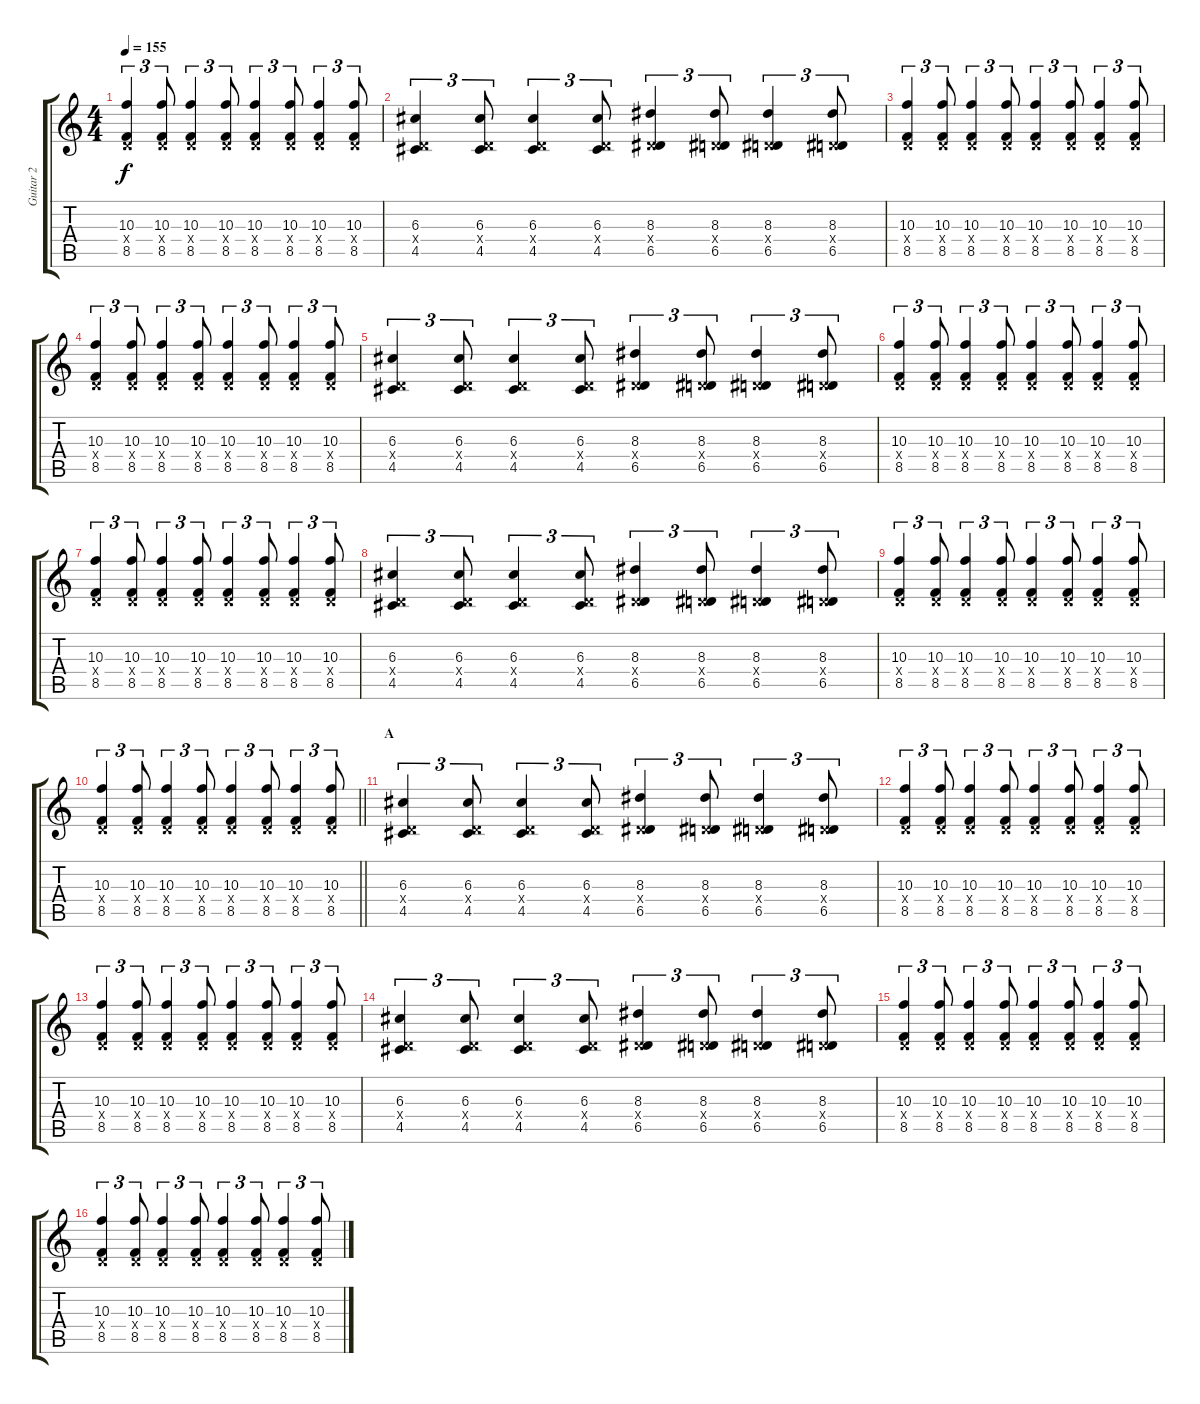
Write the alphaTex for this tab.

\track ("Guitar 2" "Guitar 2") {instrument overdrivenguitar}
\staff {score tabs}
\tuning (E4 B3 G3 D3 A2 E2) {hide}
\ts (4 4)
\tempo 155
\clef g2
\ks c
(10.3 0.4{x} 8.5).4{tu (3 2) dy f} (10.3 0.4{x} 8.5).8{tu (3 2)} (10.3 0.4{x} 8.5).4{tu (3 2)} (10.3 0.4{x} 8.5).8{tu (3 2)} (10.3 0.4{x} 8.5).4{tu (3 2)} (10.3 0.4{x} 8.5).8{tu (3 2)} (10.3 0.4{x} 8.5).4{tu (3 2)} (10.3 0.4{x} 8.5).8{tu (3 2)} |
(6.3 0.4{x} 4.5).4{tu (3 2)} (6.3 0.4{x} 4.5).8{tu (3 2)} (6.3 0.4{x} 4.5).4{tu (3 2)} (6.3 0.4{x} 4.5).8{tu (3 2)} (8.3 0.4{x} 6.5).4{tu (3 2)} (8.3 0.4{x} 6.5).8{tu (3 2)} (8.3 0.4{x} 6.5).4{tu (3 2)} (8.3 0.4{x} 6.5).8{tu (3 2)} |
(10.3 0.4{x} 8.5).4{tu (3 2)} (10.3 0.4{x} 8.5).8{tu (3 2)} (10.3 0.4{x} 8.5).4{tu (3 2)} (10.3 0.4{x} 8.5).8{tu (3 2)} (10.3 0.4{x} 8.5).4{tu (3 2)} (10.3 0.4{x} 8.5).8{tu (3 2)} (10.3 0.4{x} 8.5).4{tu (3 2)} (10.3 0.4{x} 8.5).8{tu (3 2)} |
(10.3 0.4{x} 8.5).4{tu (3 2)} (10.3 0.4{x} 8.5).8{tu (3 2)} (10.3 0.4{x} 8.5).4{tu (3 2)} (10.3 0.4{x} 8.5).8{tu (3 2)} (10.3 0.4{x} 8.5).4{tu (3 2)} (10.3 0.4{x} 8.5).8{tu (3 2)} (10.3 0.4{x} 8.5).4{tu (3 2)} (10.3 0.4{x} 8.5).8{tu (3 2)} |
(6.3 0.4{x} 4.5).4{tu (3 2)} (6.3 0.4{x} 4.5).8{tu (3 2)} (6.3 0.4{x} 4.5).4{tu (3 2)} (6.3 0.4{x} 4.5).8{tu (3 2)} (8.3 0.4{x} 6.5).4{tu (3 2)} (8.3 0.4{x} 6.5).8{tu (3 2)} (8.3 0.4{x} 6.5).4{tu (3 2)} (8.3 0.4{x} 6.5).8{tu (3 2)} |
(10.3 0.4{x} 8.5).4{tu (3 2)} (10.3 0.4{x} 8.5).8{tu (3 2)} (10.3 0.4{x} 8.5).4{tu (3 2)} (10.3 0.4{x} 8.5).8{tu (3 2)} (10.3 0.4{x} 8.5).4{tu (3 2)} (10.3 0.4{x} 8.5).8{tu (3 2)} (10.3 0.4{x} 8.5).4{tu (3 2)} (10.3 0.4{x} 8.5).8{tu (3 2)} |
(10.3 0.4{x} 8.5).4{tu (3 2)} (10.3 0.4{x} 8.5).8{tu (3 2)} (10.3 0.4{x} 8.5).4{tu (3 2)} (10.3 0.4{x} 8.5).8{tu (3 2)} (10.3 0.4{x} 8.5).4{tu (3 2)} (10.3 0.4{x} 8.5).8{tu (3 2)} (10.3 0.4{x} 8.5).4{tu (3 2)} (10.3 0.4{x} 8.5).8{tu (3 2)} |
(6.3 0.4{x} 4.5).4{tu (3 2)} (6.3 0.4{x} 4.5).8{tu (3 2)} (6.3 0.4{x} 4.5).4{tu (3 2)} (6.3 0.4{x} 4.5).8{tu (3 2)} (8.3 0.4{x} 6.5).4{tu (3 2)} (8.3 0.4{x} 6.5).8{tu (3 2)} (8.3 0.4{x} 6.5).4{tu (3 2)} (8.3 0.4{x} 6.5).8{tu (3 2)} |
(10.3 0.4{x} 8.5).4{tu (3 2)} (10.3 0.4{x} 8.5).8{tu (3 2)} (10.3 0.4{x} 8.5).4{tu (3 2)} (10.3 0.4{x} 8.5).8{tu (3 2)} (10.3 0.4{x} 8.5).4{tu (3 2)} (10.3 0.4{x} 8.5).8{tu (3 2)} (10.3 0.4{x} 8.5).4{tu (3 2)} (10.3 0.4{x} 8.5).8{tu (3 2)} |
\barLineRight lightlight
(10.3 0.4{x} 8.5).4{tu (3 2)} (10.3 0.4{x} 8.5).8{tu (3 2)} (10.3 0.4{x} 8.5).4{tu (3 2)} (10.3 0.4{x} 8.5).8{tu (3 2)} (10.3 0.4{x} 8.5).4{tu (3 2)} (10.3 0.4{x} 8.5).8{tu (3 2)} (10.3 0.4{x} 8.5).4{tu (3 2)} (10.3 0.4{x} 8.5).8{tu (3 2)} |
\section ("" "A")
(6.3 0.4{x} 4.5).4{tu (3 2)} (6.3 0.4{x} 4.5).8{tu (3 2)} (6.3 0.4{x} 4.5).4{tu (3 2)} (6.3 0.4{x} 4.5).8{tu (3 2)} (8.3 0.4{x} 6.5).4{tu (3 2)} (8.3 0.4{x} 6.5).8{tu (3 2)} (8.3 0.4{x} 6.5).4{tu (3 2)} (8.3 0.4{x} 6.5).8{tu (3 2)} |
(10.3 0.4{x} 8.5).4{tu (3 2)} (10.3 0.4{x} 8.5).8{tu (3 2)} (10.3 0.4{x} 8.5).4{tu (3 2)} (10.3 0.4{x} 8.5).8{tu (3 2)} (10.3 0.4{x} 8.5).4{tu (3 2)} (10.3 0.4{x} 8.5).8{tu (3 2)} (10.3 0.4{x} 8.5).4{tu (3 2)} (10.3 0.4{x} 8.5).8{tu (3 2)} |
(10.3 0.4{x} 8.5).4{tu (3 2)} (10.3 0.4{x} 8.5).8{tu (3 2)} (10.3 0.4{x} 8.5).4{tu (3 2)} (10.3 0.4{x} 8.5).8{tu (3 2)} (10.3 0.4{x} 8.5).4{tu (3 2)} (10.3 0.4{x} 8.5).8{tu (3 2)} (10.3 0.4{x} 8.5).4{tu (3 2)} (10.3 0.4{x} 8.5).8{tu (3 2)} |
(6.3 0.4{x} 4.5).4{tu (3 2)} (6.3 0.4{x} 4.5).8{tu (3 2)} (6.3 0.4{x} 4.5).4{tu (3 2)} (6.3 0.4{x} 4.5).8{tu (3 2)} (8.3 0.4{x} 6.5).4{tu (3 2)} (8.3 0.4{x} 6.5).8{tu (3 2)} (8.3 0.4{x} 6.5).4{tu (3 2)} (8.3 0.4{x} 6.5).8{tu (3 2)} |
(10.3 0.4{x} 8.5).4{tu (3 2)} (10.3 0.4{x} 8.5).8{tu (3 2)} (10.3 0.4{x} 8.5).4{tu (3 2)} (10.3 0.4{x} 8.5).8{tu (3 2)} (10.3 0.4{x} 8.5).4{tu (3 2)} (10.3 0.4{x} 8.5).8{tu (3 2)} (10.3 0.4{x} 8.5).4{tu (3 2)} (10.3 0.4{x} 8.5).8{tu (3 2)} |
(10.3 0.4{x} 8.5).4{tu (3 2)} (10.3 0.4{x} 8.5).8{tu (3 2)} (10.3 0.4{x} 8.5).4{tu (3 2)} (10.3 0.4{x} 8.5).8{tu (3 2)} (10.3 0.4{x} 8.5).4{tu (3 2)} (10.3 0.4{x} 8.5).8{tu (3 2)} (10.3 0.4{x} 8.5).4{tu (3 2)} (10.3 0.4{x} 8.5).8{tu (3 2)}
